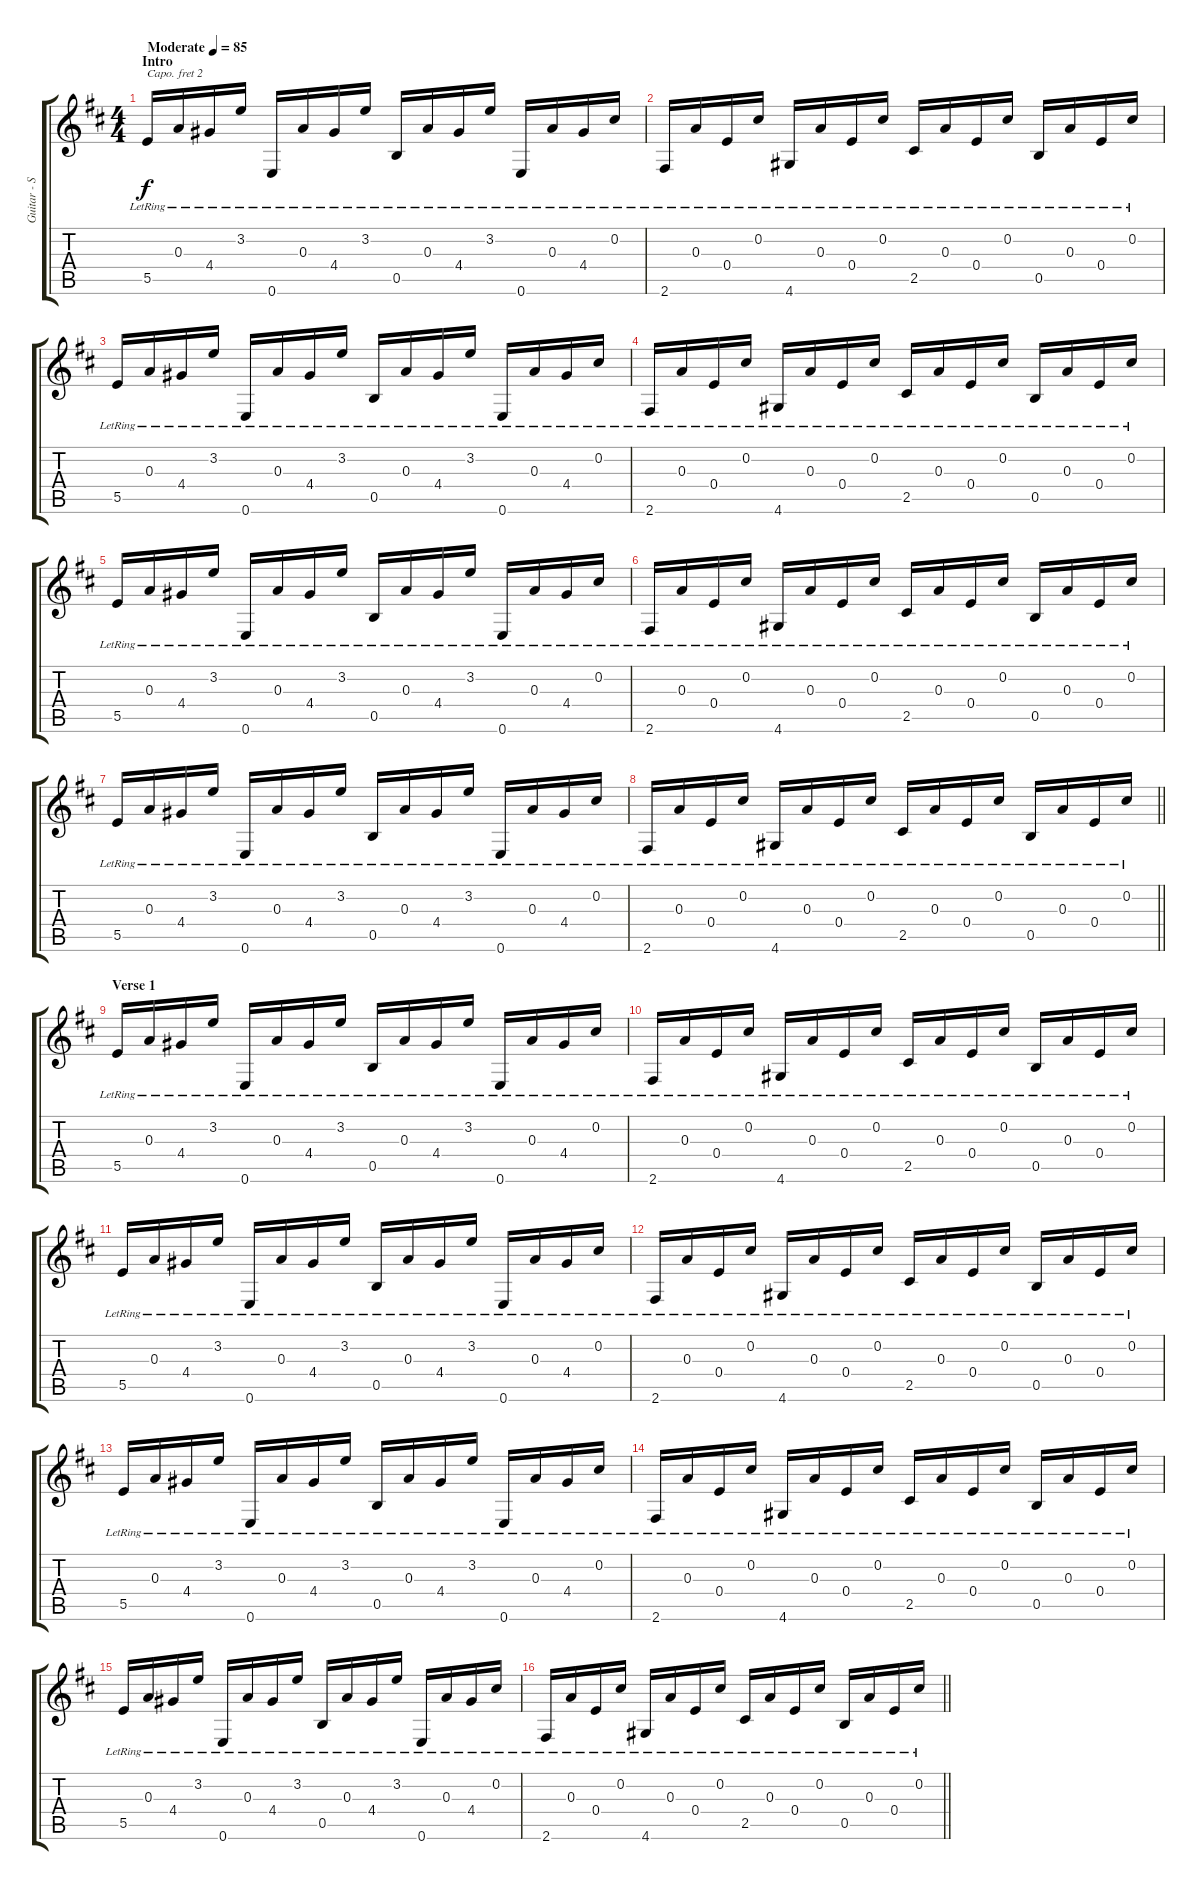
\track ("Guitar - Sam Beam" "Guitar - S") {instrument acousticguitarsteel}
\staff {score tabs}
\capo 2
\tuning (E4 B3 G3 D3 A2 D2) {hide}
\ts (4 4)
\section ("" "Intro")
\tempo (85 "Moderate")
\clef g2
\ks d
5.5{lr}.16{dy f instrument acousticguitarsteel} 0.3{lr}.16 4.4{lr}.16 3.2{lr}.16 0.6{lr}.16 0.3{lr}.16 4.4{lr}.16 3.2{lr}.16 0.5{lr}.16 0.3{lr}.16 4.4{lr}.16 3.2{lr}.16 0.6{lr}.16 0.3{lr}.16 4.4{lr}.16 0.2{lr}.16 |
2.6{lr}.16 0.3{lr}.16 0.4{lr}.16 0.2{lr}.16 4.6{lr}.16 0.3{lr}.16 0.4{lr}.16 0.2{lr}.16 2.5{lr}.16 0.3{lr}.16 0.4{lr}.16 0.2{lr}.16 0.5{lr}.16 0.3{lr}.16 0.4{lr}.16 0.2{lr}.16 |
5.5{lr}.16 0.3{lr}.16 4.4{lr}.16 3.2{lr}.16 0.6{lr}.16 0.3{lr}.16 4.4{lr}.16 3.2{lr}.16 0.5{lr}.16 0.3{lr}.16 4.4{lr}.16 3.2{lr}.16 0.6{lr}.16 0.3{lr}.16 4.4{lr}.16 0.2{lr}.16 |
2.6{lr}.16 0.3{lr}.16 0.4{lr}.16 0.2{lr}.16 4.6{lr}.16 0.3{lr}.16 0.4{lr}.16 0.2{lr}.16 2.5{lr}.16 0.3{lr}.16 0.4{lr}.16 0.2{lr}.16 0.5{lr}.16 0.3{lr}.16 0.4{lr}.16 0.2{lr}.16 |
5.5{lr}.16 0.3{lr}.16 4.4{lr}.16 3.2{lr}.16 0.6{lr}.16 0.3{lr}.16 4.4{lr}.16 3.2{lr}.16 0.5{lr}.16 0.3{lr}.16 4.4{lr}.16 3.2{lr}.16 0.6{lr}.16 0.3{lr}.16 4.4{lr}.16 0.2{lr}.16 |
2.6{lr}.16 0.3{lr}.16 0.4{lr}.16 0.2{lr}.16 4.6{lr}.16 0.3{lr}.16 0.4{lr}.16 0.2{lr}.16 2.5{lr}.16 0.3{lr}.16 0.4{lr}.16 0.2{lr}.16 0.5{lr}.16 0.3{lr}.16 0.4{lr}.16 0.2{lr}.16 |
5.5{lr}.16 0.3{lr}.16 4.4{lr}.16 3.2{lr}.16 0.6{lr}.16 0.3{lr}.16 4.4{lr}.16 3.2{lr}.16 0.5{lr}.16 0.3{lr}.16 4.4{lr}.16 3.2{lr}.16 0.6{lr}.16 0.3{lr}.16 4.4{lr}.16 0.2{lr}.16 |
\barLineRight lightlight
2.6{lr}.16 0.3{lr}.16 0.4{lr}.16 0.2{lr}.16 4.6{lr}.16 0.3{lr}.16 0.4{lr}.16 0.2{lr}.16 2.5{lr}.16 0.3{lr}.16 0.4{lr}.16 0.2{lr}.16 0.5{lr}.16 0.3{lr}.16 0.4{lr}.16 0.2{lr}.16 |
\section ("" "Verse 1")
5.5{lr}.16 0.3{lr}.16 4.4{lr}.16 3.2{lr}.16 0.6{lr}.16 0.3{lr}.16 4.4{lr}.16 3.2{lr}.16 0.5{lr}.16 0.3{lr}.16 4.4{lr}.16 3.2{lr}.16 0.6{lr}.16 0.3{lr}.16 4.4{lr}.16 0.2{lr}.16 |
2.6{lr}.16 0.3{lr}.16 0.4{lr}.16 0.2{lr}.16 4.6{lr}.16 0.3{lr}.16 0.4{lr}.16 0.2{lr}.16 2.5{lr}.16 0.3{lr}.16 0.4{lr}.16 0.2{lr}.16 0.5{lr}.16 0.3{lr}.16 0.4{lr}.16 0.2{lr}.16 |
5.5{lr}.16 0.3{lr}.16 4.4{lr}.16 3.2{lr}.16 0.6{lr}.16 0.3{lr}.16 4.4{lr}.16 3.2{lr}.16 0.5{lr}.16 0.3{lr}.16 4.4{lr}.16 3.2{lr}.16 0.6{lr}.16 0.3{lr}.16 4.4{lr}.16 0.2{lr}.16 |
2.6{lr}.16 0.3{lr}.16 0.4{lr}.16 0.2{lr}.16 4.6{lr}.16 0.3{lr}.16 0.4{lr}.16 0.2{lr}.16 2.5{lr}.16 0.3{lr}.16 0.4{lr}.16 0.2{lr}.16 0.5{lr}.16 0.3{lr}.16 0.4{lr}.16 0.2{lr}.16 |
5.5{lr}.16 0.3{lr}.16 4.4{lr}.16 3.2{lr}.16 0.6{lr}.16 0.3{lr}.16 4.4{lr}.16 3.2{lr}.16 0.5{lr}.16 0.3{lr}.16 4.4{lr}.16 3.2{lr}.16 0.6{lr}.16 0.3{lr}.16 4.4{lr}.16 0.2{lr}.16 |
2.6{lr}.16 0.3{lr}.16 0.4{lr}.16 0.2{lr}.16 4.6{lr}.16 0.3{lr}.16 0.4{lr}.16 0.2{lr}.16 2.5{lr}.16 0.3{lr}.16 0.4{lr}.16 0.2{lr}.16 0.5{lr}.16 0.3{lr}.16 0.4{lr}.16 0.2{lr}.16 |
5.5{lr}.16 0.3{lr}.16 4.4{lr}.16 3.2{lr}.16 0.6{lr}.16 0.3{lr}.16 4.4{lr}.16 3.2{lr}.16 0.5{lr}.16 0.3{lr}.16 4.4{lr}.16 3.2{lr}.16 0.6{lr}.16 0.3{lr}.16 4.4{lr}.16 0.2{lr}.16 |
\barLineRight lightlight
2.6{lr}.16 0.3{lr}.16 0.4{lr}.16 0.2{lr}.16 4.6{lr}.16 0.3{lr}.16 0.4{lr}.16 0.2{lr}.16 2.5{lr}.16 0.3{lr}.16 0.4{lr}.16 0.2{lr}.16 0.5{lr}.16 0.3{lr}.16 0.4{lr}.16 0.2{lr}.16
